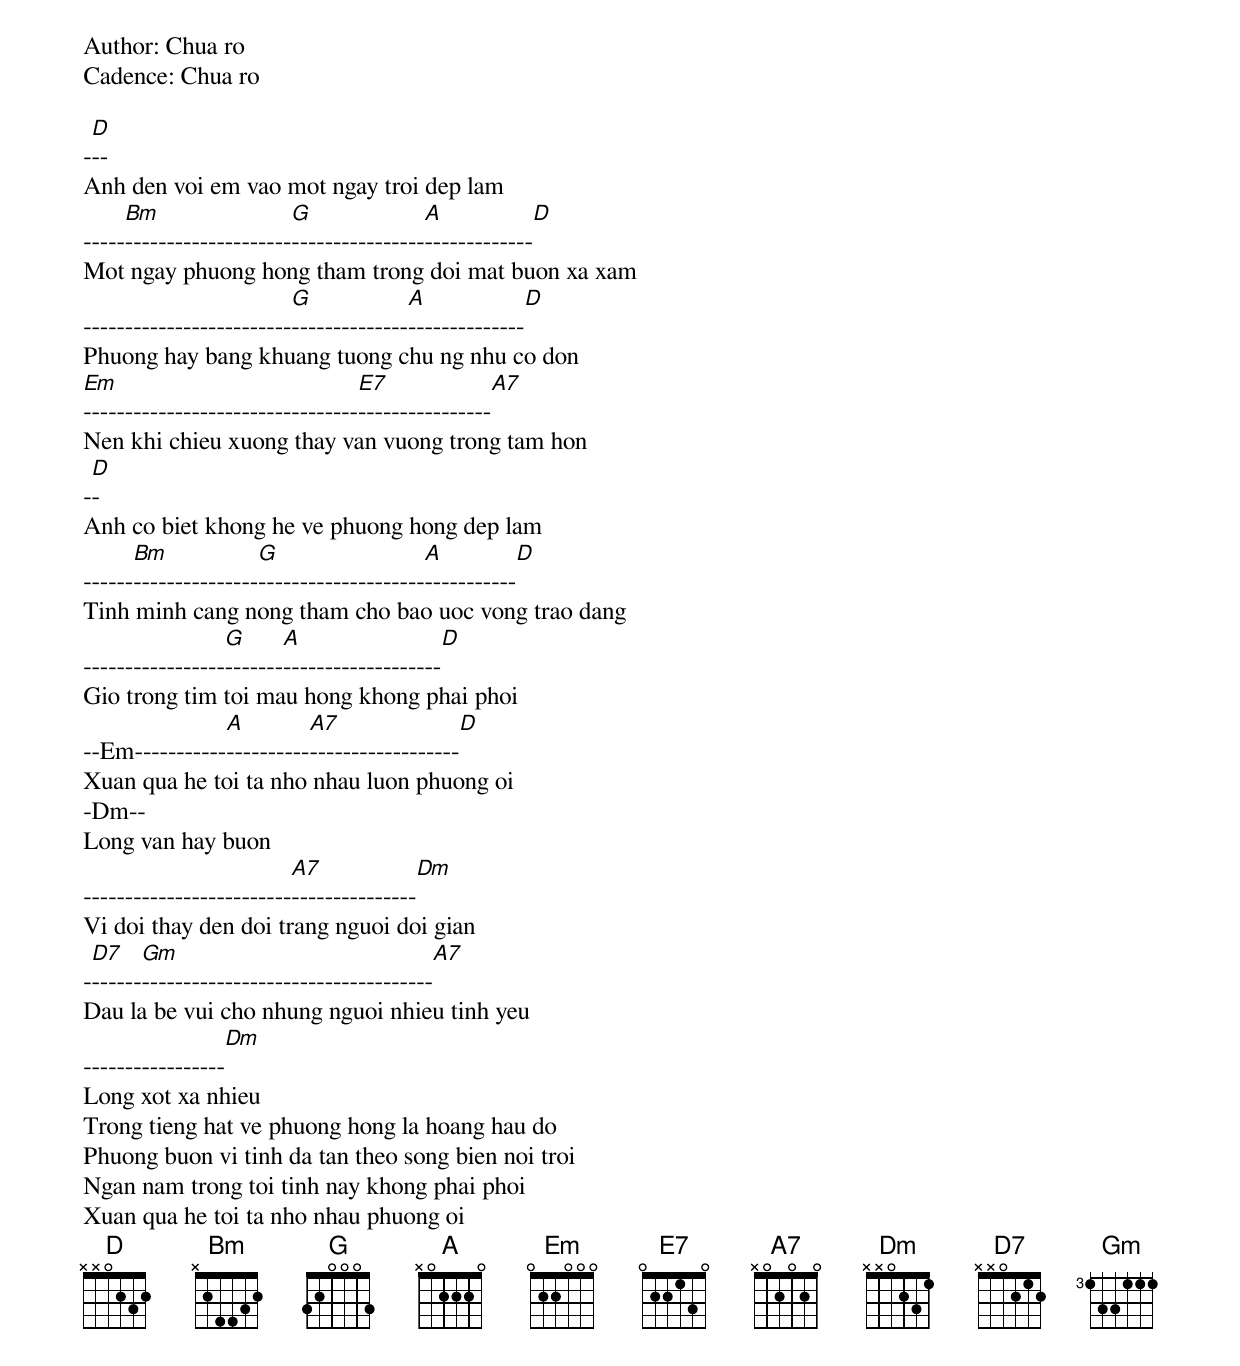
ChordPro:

Author: Chua ro
Cadence: Chua ro

-[D]--
Anh den voi em vao mot ngay troi dep lam
-----[Bm]--------------------[G]----------------[A]-------------[D]
Mot ngay phuong hong tham trong doi mat buon xa xam
-------------------------[G]--------------[A]--------------[D]
Phuong hay bang khuang tuong chu ng nhu co don
[Em]---------------------------------[E7]----------------[A7]
Nen khi chieu xuong thay van vuong trong tam hon
-[D]-
Anh co biet khong he ve phuong hong dep lam
------[Bm]---------------[G]--------------------[A]-----------[D]
Tinh minh cang nong tham cho bao uoc vong trao dang
-----------------[G]-------[A]-------------------[D]
Gio trong tim toi mau hong khong phai phoi
--Em-----------[A]----------[A7]------------------[D]
Xuan qua he toi ta nho nhau luon phuong oi
-Dm--
Long van hay buon
-------------------------[A7]---------------[Dm]
Vi doi thay den doi trang nguoi doi gian
-[D7]------[Gm]-----------------------------------[A7]
Dau la be vui cho nhung nguoi nhieu tinh yeu
-----------------[Dm]
Long xot xa nhieu
Trong tieng hat ve phuong hong la hoang hau do
Phuong buon vi tinh da tan theo song bien noi troi
Ngan nam trong toi tinh nay khong phai phoi
Xuan qua he toi ta nho nhau phuong oi
